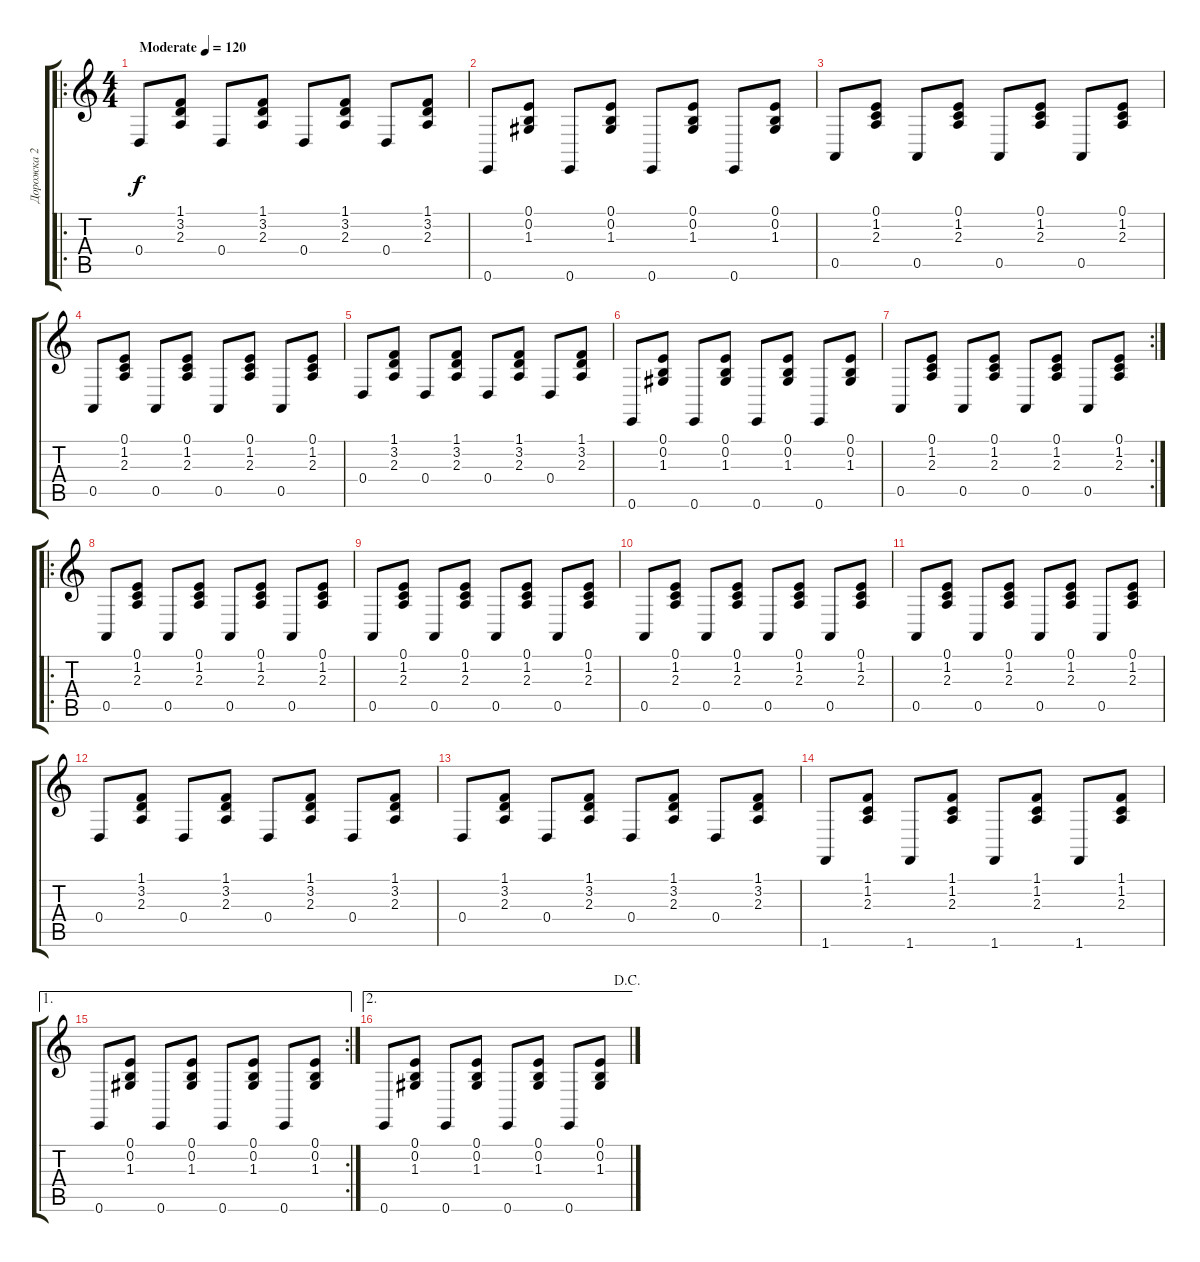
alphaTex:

\track ("Дорожка 2" "Дорожка 2") {instrument harmonica}
\staff {score tabs}
\tuning (E4 B3 G3 D3 A2 E2) {hide}
\ro
\ts (4 4)
\tempo (120 "Moderate")
\clef g2
\ks c
0.4.8{dy f instrument harmonica} (1.1 3.2 2.3).8 0.4.8 (1.1 3.2 2.3).8 0.4.8 (1.1 3.2 2.3).8 0.4.8 (1.1 3.2 2.3).8 |
0.6.8 (0.1 0.2 1.3).8 0.6.8 (0.1 0.2 1.3).8 0.6.8 (0.1 0.2 1.3).8 0.6.8 (0.1 0.2 1.3).8 |
0.5.8 (0.1 1.2 2.3).8 0.5.8 (0.1 1.2 2.3).8 0.5.8 (0.1 1.2 2.3).8 0.5.8 (0.1 1.2 2.3).8 |
0.5.8 (0.1 1.2 2.3).8 0.5.8 (0.1 1.2 2.3).8 0.5.8 (0.1 1.2 2.3).8 0.5.8 (0.1 1.2 2.3).8 |
0.4.8 (1.1 3.2 2.3).8 0.4.8 (1.1 3.2 2.3).8 0.4.8 (1.1 3.2 2.3).8 0.4.8 (1.1 3.2 2.3).8 |
0.6.8 (0.1 0.2 1.3).8 0.6.8 (0.1 0.2 1.3).8 0.6.8 (0.1 0.2 1.3).8 0.6.8 (0.1 0.2 1.3).8 |
\rc 2
0.5.8 (0.1 1.2 2.3).8 0.5.8 (0.1 1.2 2.3).8 0.5.8 (0.1 1.2 2.3).8 0.5.8 (0.1 1.2 2.3).8 |
\ro
0.5.8 (0.1 1.2 2.3).8 0.5.8 (0.1 1.2 2.3).8 0.5.8 (0.1 1.2 2.3).8 0.5.8 (0.1 1.2 2.3).8 |
0.5.8 (0.1 1.2 2.3).8 0.5.8 (0.1 1.2 2.3).8 0.5.8 (0.1 1.2 2.3).8 0.5.8 (0.1 1.2 2.3).8 |
0.5.8 (0.1 1.2 2.3).8 0.5.8 (0.1 1.2 2.3).8 0.5.8 (0.1 1.2 2.3).8 0.5.8 (0.1 1.2 2.3).8 |
0.5.8 (0.1 1.2 2.3).8 0.5.8 (0.1 1.2 2.3).8 0.5.8 (0.1 1.2 2.3).8 0.5.8 (0.1 1.2 2.3).8 |
0.4.8 (1.1 3.2 2.3).8 0.4.8 (1.1 3.2 2.3).8 0.4.8 (1.1 3.2 2.3).8 0.4.8 (1.1 3.2 2.3).8 |
0.4.8 (1.1 3.2 2.3).8 0.4.8 (1.1 3.2 2.3).8 0.4.8 (1.1 3.2 2.3).8 0.4.8 (1.1 3.2 2.3).8 |
1.6.8 (1.1 1.2 2.3).8 1.6.8 (1.1 1.2 2.3).8 1.6.8 (1.1 1.2 2.3).8 1.6.8 (1.1 1.2 2.3).8 |
\ae 1
\rc 2
0.6.8 (0.1 0.2 1.3).8 0.6.8 (0.1 0.2 1.3).8 0.6.8 (0.1 0.2 1.3).8 0.6.8 (0.1 0.2 1.3).8 |
\ae 2
\jump dacapo
0.6.8 (0.1 0.2 1.3).8 0.6.8 (0.1 0.2 1.3).8 0.6.8 (0.1 0.2 1.3).8 0.6.8 (0.1 0.2 1.3).8
